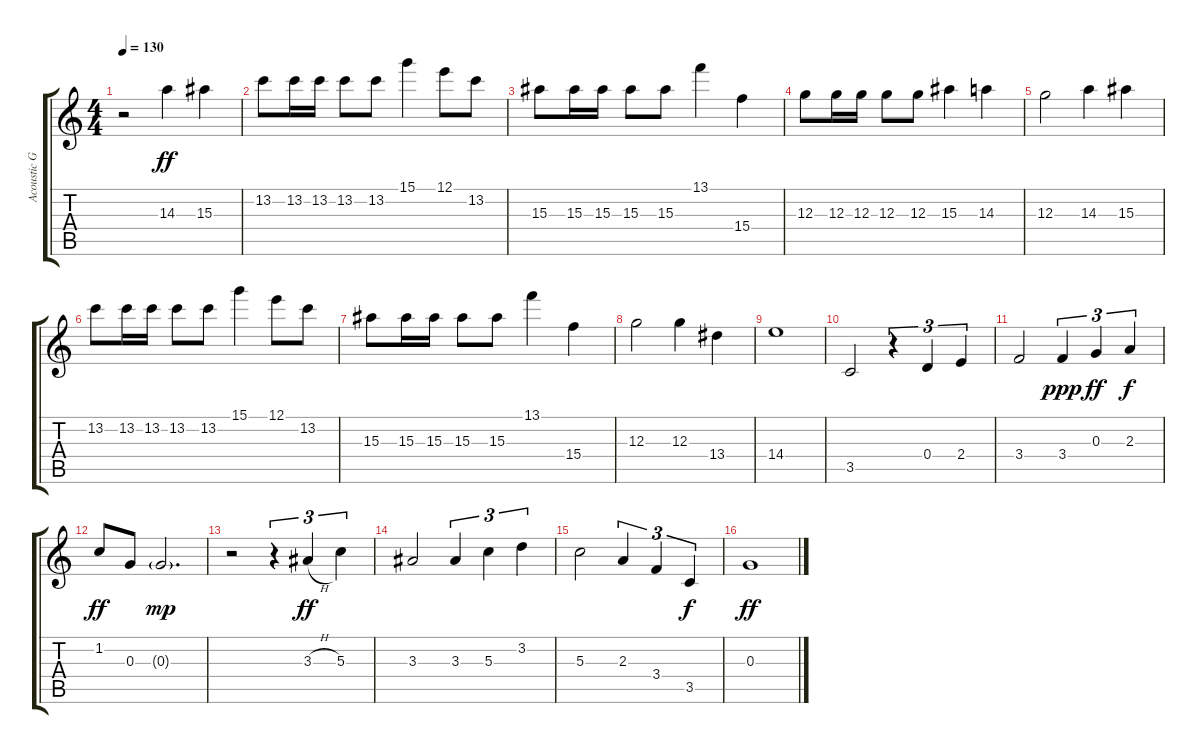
\track ("Acoustic Guitar" "Acoustic G") {instrument acousticguitarsteel}
\staff {score tabs}
\tuning (E4 B3 G3 D3 A2 E2) {hide}
\ts (4 4)
\tempo 130
\clef g2
\ks c
r.2{dy ff instrument acousticguitarsteel} 14.3.4 15.3.4 |
13.2.8 13.2.16 13.2.16 13.2.8 13.2.8 15.1.4 12.1.8 13.2.8 |
15.3.8 15.3.16 15.3.16 15.3.8 15.3.8 13.1.4 15.4.4 |
12.3.8 12.3.16 12.3.16 12.3.8 12.3.8 15.3.4 14.3.4 |
12.3.2 14.3.4 15.3.4 |
13.2.8 13.2.16 13.2.16 13.2.8 13.2.8 15.1.4 12.1.8 13.2.8 |
15.3.8 15.3.16 15.3.16 15.3.8 15.3.8 13.1.4 15.4.4 |
12.3.2 12.3.4 13.4.4 |
14.4.1 |
3.5.2 r.4{tu (3 2)} 0.4.4{tu (3 2)} 2.4.4{tu (3 2)} |
3.4.2 3.4.4{tu (3 2) dy ppp} 0.3.4{tu (3 2) dy ff} 2.3.4{tu (3 2) dy f} |
1.2.8{dy ff} 0.3.8 0.3{g}.2{d dy mp} |
r.2 r.4{tu (3 2)} 3.3{h}.4{tu (3 2) dy ff} 5.3.4{tu (3 2)} |
3.3.2 3.3.4{tu (3 2)} 5.3.4{tu (3 2)} 3.2.4{tu (3 2)} |
5.3.2 2.3.4{tu (3 2)} 3.4.4{tu (3 2)} 3.5.4{tu (3 2) dy f} |
0.3.1{dy ff}
